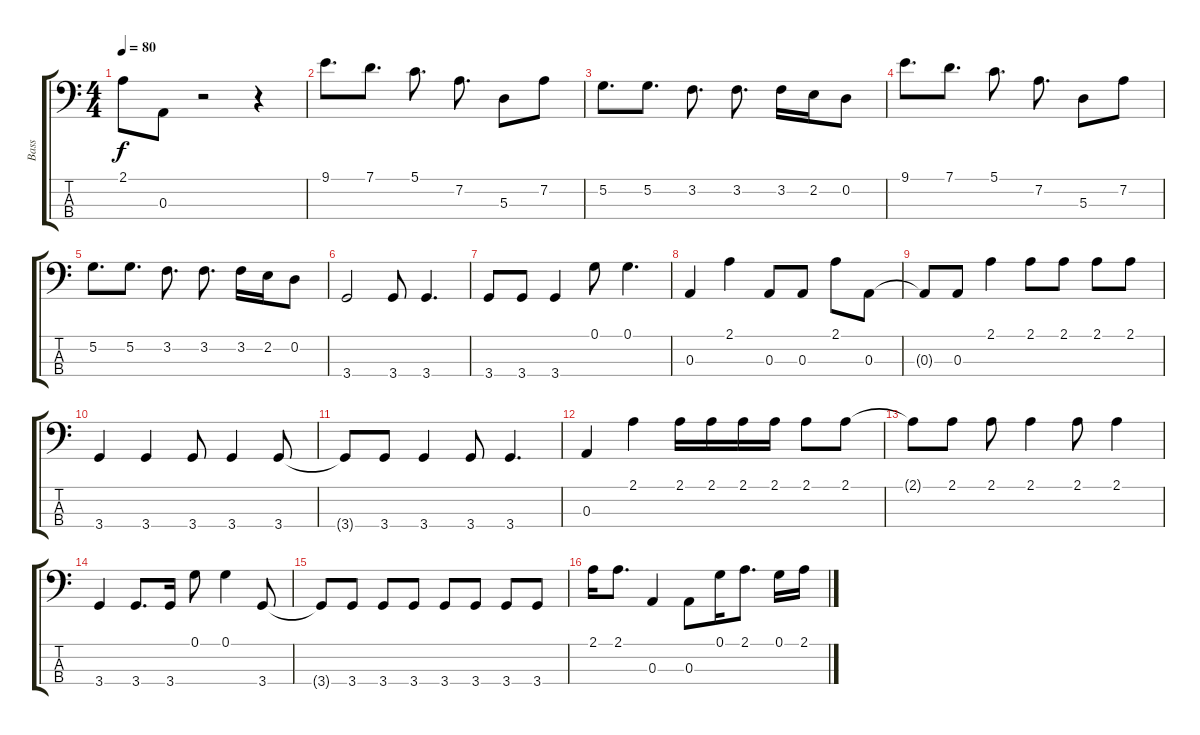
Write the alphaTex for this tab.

\track ("Bass " "Bass ") {instrument electricbassfinger}
\staff {score tabs}
\tuning (G2 D2 A1 E1) {hide}
\ts (4 4)
\tempo 80
\clef f4
\ks c
2.1{t}.8{dy f} 0.3.8 r.2 r.4 |
9.1.8{d} 7.1.8{d} 5.1.8{d} 7.2.8{d} 5.3.8 7.2.8 |
5.2.8{d} 5.2.8{d} 3.2.8{d} 3.2.8{d} 3.2.16 2.2.16 0.2.8 |
9.1.8{d} 7.1.8{d} 5.1.8{d} 7.2.8{d} 5.3.8 7.2.8 |
5.2.8{d} 5.2.8{d} 3.2.8{d} 3.2.8{d} 3.2.16 2.2.16 0.2.8 |
3.4.2 3.4.8 3.4.4{d} |
3.4.8 3.4.8 3.4.4 0.1.8 0.1.4{d} |
0.3.4 2.1.4 0.3.8 0.3.8 2.1.8 0.3.8 |
0.3{t}.8 0.3.8 2.1.4 2.1.8 2.1.8 2.1.8 2.1.8 |
3.4.4 3.4.4 3.4.8 3.4.4 3.4.8 |
3.4{t}.8 3.4.8 3.4.4 3.4.8 3.4.4{d} |
0.3.4 2.1.4 2.1.16 2.1.16 2.1.16 2.1.16 2.1.8 2.1.8 |
2.1{t}.8 2.1.8 2.1.8 2.1.4 2.1.8 2.1.4 |
3.4.4 3.4.8{d} 3.4.16 0.1.8 0.1.4 3.4.8 |
3.4{t}.8 3.4.8 3.4.8 3.4.8 3.4.8 3.4.8 3.4.8 3.4.8 |
2.1.16 2.1.8{d} 0.3.4 0.3.8 0.1.16 2.1.8{d} 0.1.16 2.1.16
